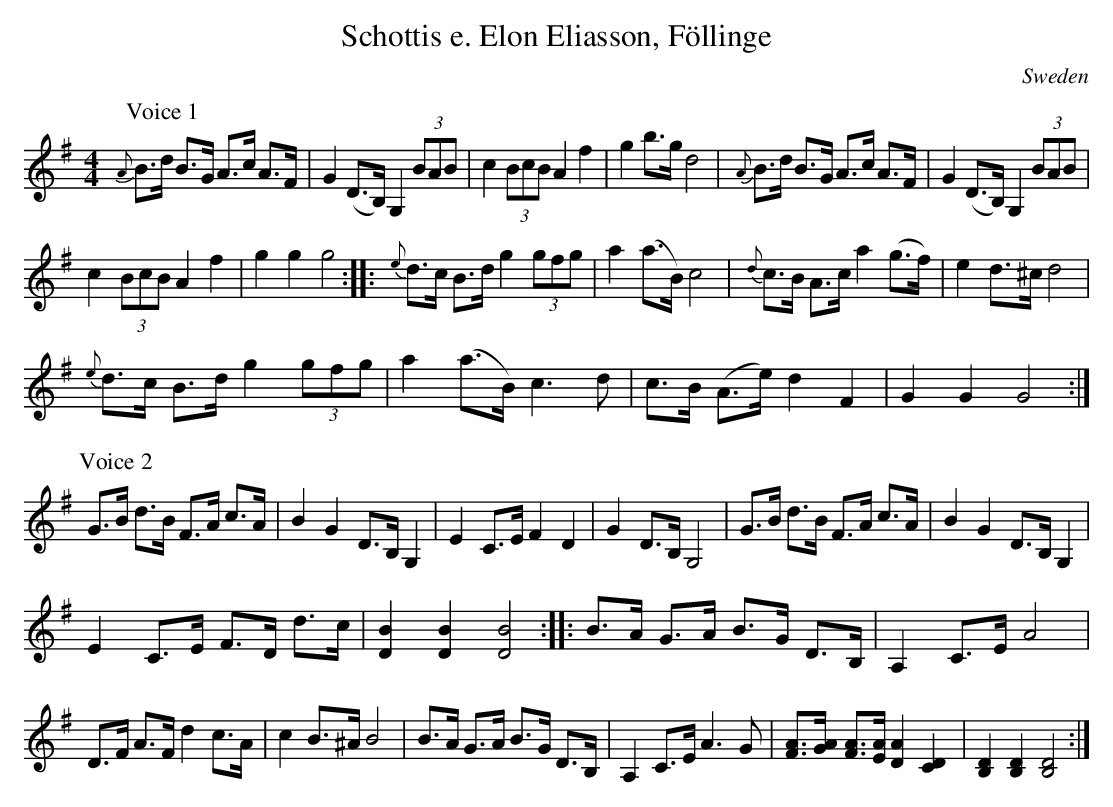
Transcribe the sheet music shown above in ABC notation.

X:1
T:Schottis e. Elon Eliasson, Föllinge
O:Sweden
M:4/4
K:G
P:Voice 1
{A}B>d B>G A>c A>F|G2 (D>B,) G,2 (3BAB|\
c2 (3BcB A2 f2| g2 b>g d4 |\
{A}B>d B>G A>c A>F| G2 (D>B,) G,2 (3BAB|
c2 (3BcB A2 f2| g2 g2 g4:|\
|:\
{e}d>c B>d g2 (3gfg | a2 (a>B) c4 |\
{d}c>B A>c a2 (g>f) | e2 d>^c d4|
{e}d>c B>d g2 (3gfg| a2 (a>B) c3 d|\
c>B (A>e) d2 F2|G2G2G4:|
P:Voice 2
G>B d>B F>A c>A|B2 G2 D>B, G,2| \
E2 C>E F2 D2|G2 D>B, G,4|\
G>B d>B F>A c>A|B2G2 D>B, G,2|
E2 C>E F>D d>c| [B2D2] [B2D2] [B4D4] ::\
B>A G>A B>G D>B, | A,2 C>E A4|
D>F A>F d2 c>A| c2 B>^A B4 |\
B>A G>A B>G D>B, | A,2 C>E A3 G|\
[F3/A3/][A/G/] [A3/F3/][A/E/] [A2D2] [C2D2]|\
[B,2D2] [B,2D2] [B,4D4] :|
